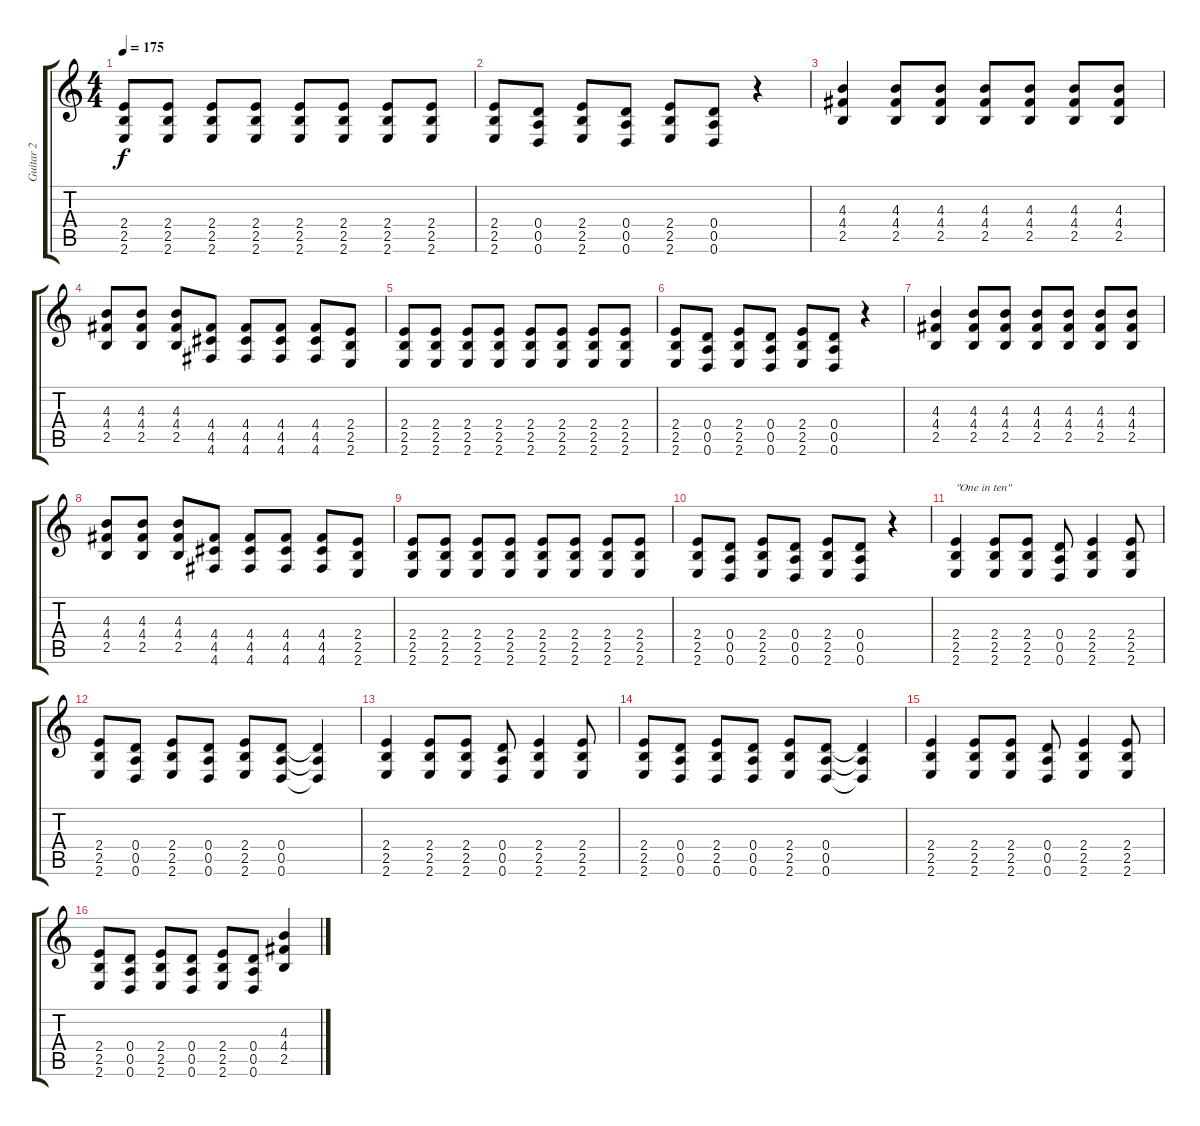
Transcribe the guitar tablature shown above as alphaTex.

\track ("Guitar 2" "Guitar 2") {instrument overdrivenguitar}
\staff {score tabs}
\tuning (E4 B3 G3 D3 A2 D2) {hide}
\ts (4 4)
\tempo 175
\clef g2
\ks c
(2.4 2.5 2.6).8{dy f} (2.4 2.5 2.6).8 (2.4 2.5 2.6).8 (2.4 2.5 2.6).8 (2.4 2.5 2.6).8 (2.4 2.5 2.6).8 (2.4 2.5 2.6).8 (2.4 2.5 2.6).8 |
(2.4 2.5 2.6).8 (0.4 0.5 0.6).8 (2.4 2.5 2.6).8 (0.4 0.5 0.6).8 (2.4 2.5 2.6).8 (0.4 0.5 0.6).8 r.4 |
(4.3 4.4 2.5).4 (4.3 4.4 2.5).8 (4.3 4.4 2.5).8 (4.3 4.4 2.5).8 (4.3 4.4 2.5).8 (4.3 4.4 2.5).8 (4.3 4.4 2.5).8 |
(4.3 4.4 2.5).8 (4.3 4.4 2.5).8 (4.3 4.4 2.5).8 (4.4 4.5 4.6).8 (4.4 4.5 4.6).8 (4.4 4.5 4.6).8 (4.4 4.5 4.6).8 (2.4 2.5 2.6).8 |
(2.4 2.5 2.6).8 (2.4 2.5 2.6).8 (2.4 2.5 2.6).8 (2.4 2.5 2.6).8 (2.4 2.5 2.6).8 (2.4 2.5 2.6).8 (2.4 2.5 2.6).8 (2.4 2.5 2.6).8 |
(2.4 2.5 2.6).8 (0.4 0.5 0.6).8 (2.4 2.5 2.6).8 (0.4 0.5 0.6).8 (2.4 2.5 2.6).8 (0.4 0.5 0.6).8 r.4 |
(4.3 4.4 2.5).4 (4.3 4.4 2.5).8 (4.3 4.4 2.5).8 (4.3 4.4 2.5).8 (4.3 4.4 2.5).8 (4.3 4.4 2.5).8 (4.3 4.4 2.5).8 |
(4.3 4.4 2.5).8 (4.3 4.4 2.5).8 (4.3 4.4 2.5).8 (4.4 4.5 4.6).8 (4.4 4.5 4.6).8 (4.4 4.5 4.6).8 (4.4 4.5 4.6).8 (2.4 2.5 2.6).8 |
(2.4 2.5 2.6).8 (2.4 2.5 2.6).8 (2.4 2.5 2.6).8 (2.4 2.5 2.6).8 (2.4 2.5 2.6).8 (2.4 2.5 2.6).8 (2.4 2.5 2.6).8 (2.4 2.5 2.6).8 |
(2.4 2.5 2.6).8 (0.4 0.5 0.6).8 (2.4 2.5 2.6).8 (0.4 0.5 0.6).8 (2.4 2.5 2.6).8 (0.4 0.5 0.6).8 r.4 |
(2.4 2.5 2.6).4{txt "\"One in ten\""} (2.4 2.5 2.6).8 (2.4 2.5 2.6).8 (0.4 0.5 0.6).8 (2.4 2.5 2.6).4 (2.4 2.5 2.6).8 |
(2.4 2.5 2.6).8 (0.4 0.5 0.6).8 (2.4 2.5 2.6).8 (0.4 0.5 0.6).8 (2.4 2.5 2.6).8 (0.4 0.5 0.6).8 (0.4{t} 0.5{t} 0.6{t}).4 |
(2.4 2.5 2.6).4 (2.4 2.5 2.6).8 (2.4 2.5 2.6).8 (0.4 0.5 0.6).8 (2.4 2.5 2.6).4 (2.4 2.5 2.6).8 |
(2.4 2.5 2.6).8 (0.4 0.5 0.6).8 (2.4 2.5 0.6).8 (0.4 0.5 0.6).8 (2.4 2.5 2.6).8 (0.4 0.5 0.6).8 (0.4{t} 0.5{t} 0.6{t}).4 |
(2.4 2.5 2.6).4 (2.4 2.5 2.6).8 (2.4 2.5 2.6).8 (0.4 0.5 0.6).8 (2.4 2.5 2.6).4 (2.4 2.5 2.6).8 |
(2.4 2.5 2.6).8 (0.4 0.5 0.6).8 (2.4 2.5 2.6).8 (0.4 0.5 0.6).8 (2.4 2.5 2.6).8 (0.4 0.5 0.6).8 (4.3 4.4 2.5).4
